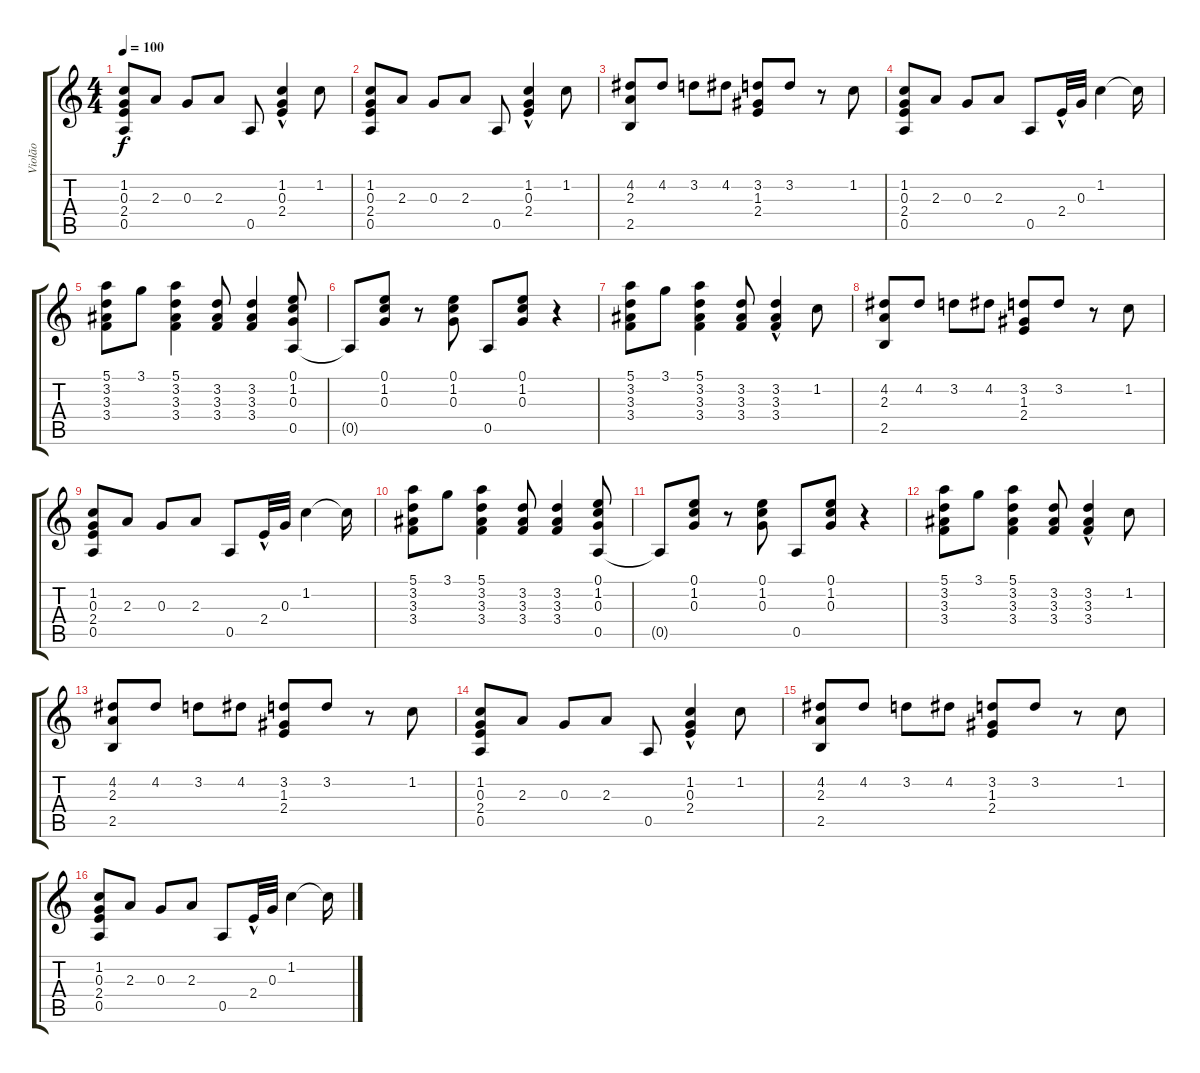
\track ("Violão" "Violão") {instrument acousticguitarnylon}
\staff {score tabs}
\tuning (E4 B3 G3 D3 A2 E2) {hide}
\ts (4 4)
\tempo 100
\clef g2
\ks c
(1.2 0.3 2.4 0.5).8{dy f} 2.3.8 0.3.8 2.3.8 0.5.8 (1.2 0.3{hac} 2.4{hac}).4 1.2.8 |
(1.2 0.3 2.4 0.5).8 2.3.8 0.3.8 2.3.8 0.5.8 (1.2 0.3{hac} 2.4{hac}).4 1.2.8 |
(4.2 2.3 2.5).8 4.2.8 3.2.8 4.2.8 (3.2 1.3 2.4).8 3.2.8 r.8 1.2.8 |
(1.2 0.3 2.4 0.5).8 2.3.8 0.3.8 2.3.8 0.5.8 2.4{hac}.32 0.3.32 1.2.4 1.2{t}.16 |
(5.1 3.2 3.3 3.4).8 3.1.8 (5.1 3.2 3.3 3.4).4 (3.2 3.3 3.4).8 (3.2 3.3 3.4).4 (0.1 1.2 0.3 0.5).8 |
0.5{t}.8 (0.1 1.2 0.3).8 r.8 (0.1 1.2 0.3).8 0.5.8 (0.1 1.2 0.3).8 r.4 |
(5.1 3.2 3.3 3.4).8 3.1.8 (5.1 3.2 3.3 3.4).4 (3.2 3.3 3.4).8 (3.2 3.3{hac} 3.4{hac}).4 1.2.8 |
(4.2 2.3 2.5).8 4.2.8 3.2.8 4.2.8 (3.2 1.3 2.4).8 3.2.8 r.8 1.2.8 |
(1.2 0.3 2.4 0.5).8 2.3.8 0.3.8 2.3.8 0.5.8 2.4{hac}.32 0.3.32 1.2.4 1.2{t}.16 |
(5.1 3.2 3.3 3.4).8 3.1.8 (5.1 3.2 3.3 3.4).4 (3.2 3.3 3.4).8 (3.2 3.3 3.4).4 (0.1 1.2 0.3 0.5).8 |
0.5{t}.8 (0.1 1.2 0.3).8 r.8 (0.1 1.2 0.3).8 0.5.8 (0.1 1.2 0.3).8 r.4 |
(5.1 3.2 3.3 3.4).8 3.1.8 (5.1 3.2 3.3 3.4).4 (3.2 3.3 3.4).8 (3.2 3.3{hac} 3.4{hac}).4 1.2.8 |
(4.2 2.3 2.5).8 4.2.8 3.2.8 4.2.8 (3.2 1.3 2.4).8 3.2.8 r.8 1.2.8 |
(1.2 0.3 2.4 0.5).8 2.3.8 0.3.8 2.3.8 0.5.8 (1.2 0.3{hac} 2.4{hac}).4 1.2.8 |
(4.2 2.3 2.5).8 4.2.8 3.2.8 4.2.8 (3.2 1.3 2.4).8 3.2.8 r.8 1.2.8 |
(1.2 0.3 2.4 0.5).8 2.3.8 0.3.8 2.3.8 0.5.8 2.4{hac}.32 0.3.32 1.2.4 1.2{t}.16
